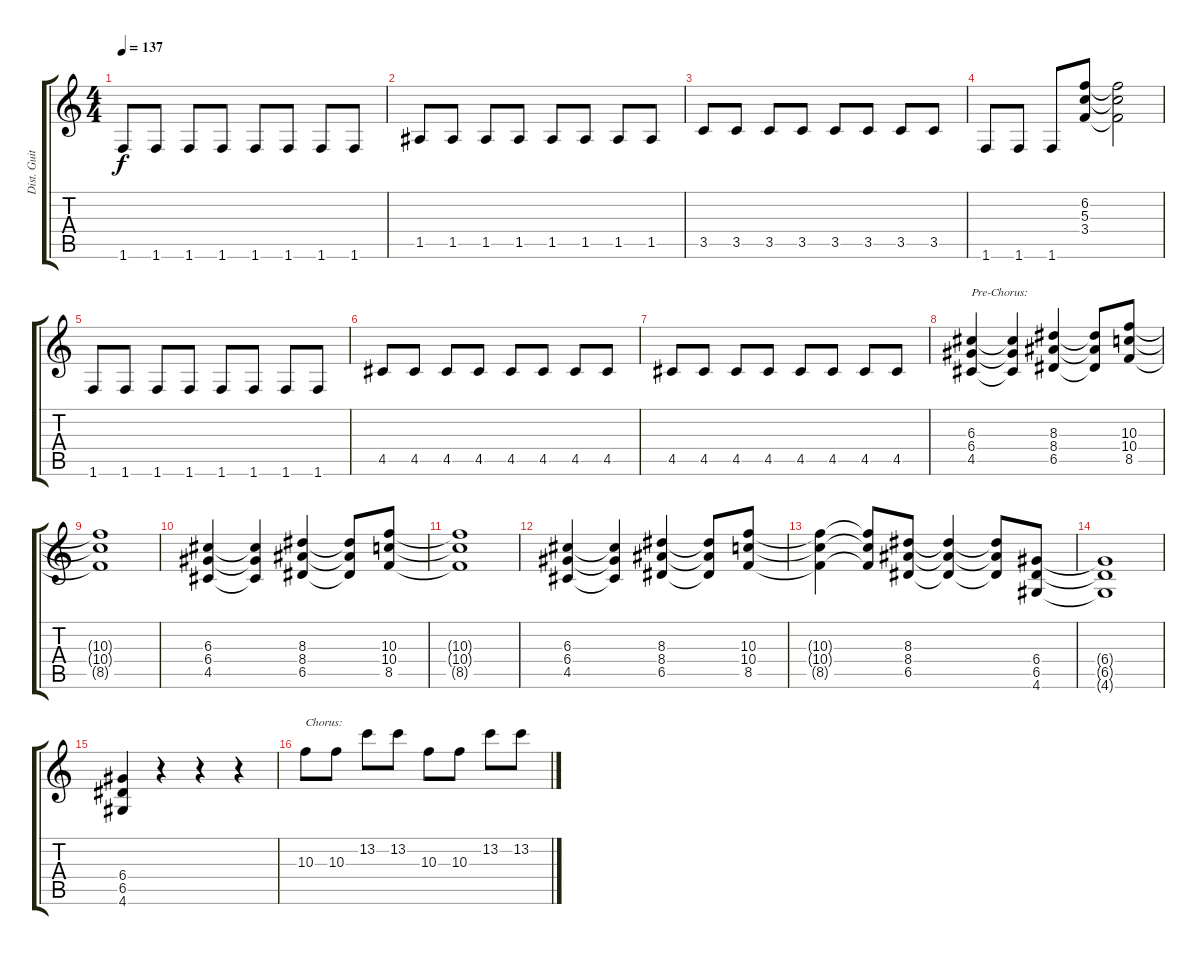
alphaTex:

\track ("Dist. Guitar 1" "Dist. Guit") {instrument distortionguitar}
\staff {score tabs}
\tuning (E4 B3 G3 D3 A2 E2) {hide}
\ts (4 4)
\tempo 137
\clef g2
\ks c
1.6.8{dy f} 1.6.8 1.6.8 1.6.8 1.6.8 1.6.8 1.6.8 1.6.8 |
1.5.8 1.5.8 1.5.8 1.5.8 1.5.8 1.5.8 1.5.8 1.5.8 |
3.5.8 3.5.8 3.5.8 3.5.8 3.5.8 3.5.8 3.5.8 3.5.8 |
1.6.8 1.6.8 1.6.8 (6.2 5.3 3.4).8 (6.2{t} 5.3{t} 3.4{t}).2 |
1.6.8 1.6.8 1.6.8 1.6.8 1.6.8 1.6.8 1.6.8 1.6.8 |
4.5.8 4.5.8 4.5.8 4.5.8 4.5.8 4.5.8 4.5.8 4.5.8 |
4.5.8 4.5.8 4.5.8 4.5.8 4.5.8 4.5.8 4.5.8 4.5.8 |
(6.3 6.4 4.5).4{txt "Pre-Chorus:" volume 7} (6.3{t} 6.4{t} 4.5{t}).4 (8.3 8.4 6.5).4 (8.3{t} 8.4{t} 6.5{t}).8 (10.3 10.4 8.5).8 |
(10.3{t} 10.4{t} 8.5{t}).1 |
(6.3 6.4 4.5).4 (6.3{t} 6.4{t} 4.5{t}).4 (8.3 8.4 6.5).4 (8.3{t} 8.4{t} 6.5{t}).8 (10.3 10.4 8.5).8 |
(10.3{t} 10.4{t} 8.5{t}).1 |
(6.3 6.4 4.5).4 (6.3{t} 6.4{t} 4.5{t}).4 (8.3 8.4 6.5).4 (8.3{t} 8.4{t} 6.5{t}).8 (10.3 10.4 8.5).8 |
(10.3{t} 10.4{t} 8.5{t}).4 (10.3{t} 10.4{t} 8.5{t}).8 (8.3 8.4 6.5).8 (8.3{t} 8.4{t} 6.5{t}).4 (8.3{t} 8.4{t} 6.5{t}).8 (6.4 6.5 4.6).8 |
(6.4{t} 6.5{t} 4.6{t}).1 |
(6.4 6.5 4.6).4 r.4 r.4 r.4 |
10.3.8{txt "Chorus:" volume 10 instrument lead3calliope} 10.3.8 13.2.8 13.2.8 10.3.8 10.3.8 13.2.8 13.2.8
